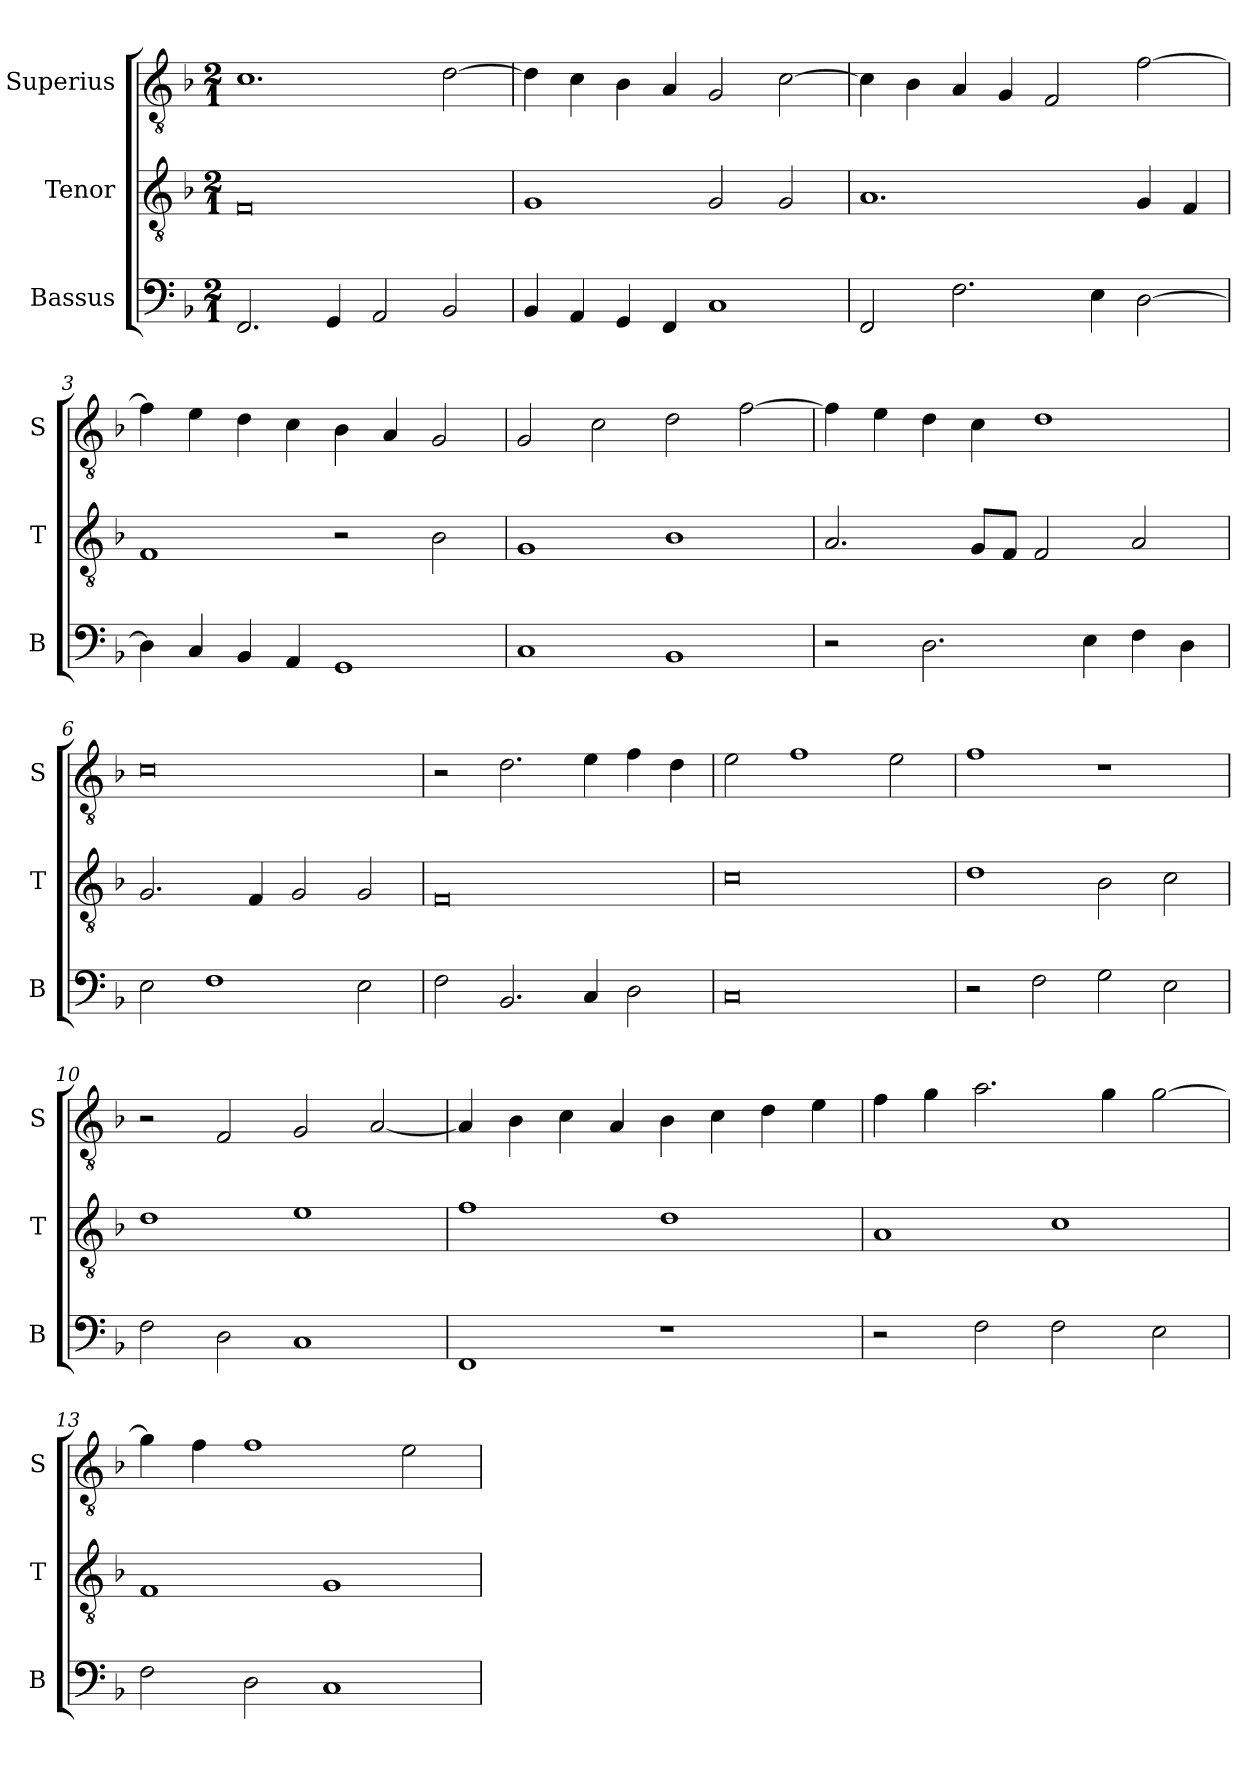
**kern	**kern	**kern
*part3	*part2	*part1
*staff3	*staff2	*staff1
*I"Bassus	*I"Tenor	*I"Superius
*I'B	*I'T	*I'S
*clefF4	*clefGv2	*clefGv2
*k[b-]	*k[b-]	*k[b-]
*F:	*F:	*F:
*M2/1	*M2/1	*M2/1
=	=	=
2.FF	0F	1.c
4GG	.	.
2AA	.	.
2BB-	.	[2d
=1	=1	=1
4BB-	1G	4d]
4AA	.	4c
4GG	.	4B-
4FF	.	4A
1C	2G	2G
.	2G	[2c
=2	=2	=2
2FF	1.A	4c]
.	.	4B-
2.F	.	4A
.	.	4G
.	.	2F
4E	.	.
[2D	4G	[2f
.	4F	.
=3	=3	=3
4D]	1F	4f]
4C	.	4e
4BB-	.	4d
4AA	.	4c
1GG	2r	4B-
.	.	4A
.	2B-	2G
=4	=4	=4
1C	1G	2G
.	.	2c
1BB-	1B-	2d
.	.	[2f
=5	=5	=5
2r	2.A	4f]
.	.	4e
2.D	.	4d
.	8GL	4c
.	8FJ	.
.	2F	1d
4E	.	.
4F	2A	.
4D	.	.
=6	=6	=6
2E	2.G	0c
1F	.	.
.	4F	.
.	2G	.
2E	2G	.
=7	=7	=7
2F	0F	2r
2.BB-	.	2.d
4C	.	4e
2D	.	4f
.	.	4d
=8	=8	=8
0C	0c	2e
.	.	1f
.	.	2e
=9	=9	=9
2r	1d	1f
2F	.	.
2G	2B-	1r
2E	2c	.
=10	=10	=10
2F	1d	2r
2D	.	2F
1C	1e	2G
.	.	[2A
=11	=11	=11
1FF	1f	4A]
.	.	4B-
.	.	4c
.	.	4A
1r	1d	4B-
.	.	4c
.	.	4d
.	.	4e
=12	=12	=12
2r	1A	4f
.	.	4g
2F	.	2.a
2F	1c	.
.	.	4g
2E	.	[2g
=13	=13	=13
2F	1F	4g]
.	.	4f
2D	.	1f
1C	1G	.
.	.	2e
=	=	=
*-	*-	*-
